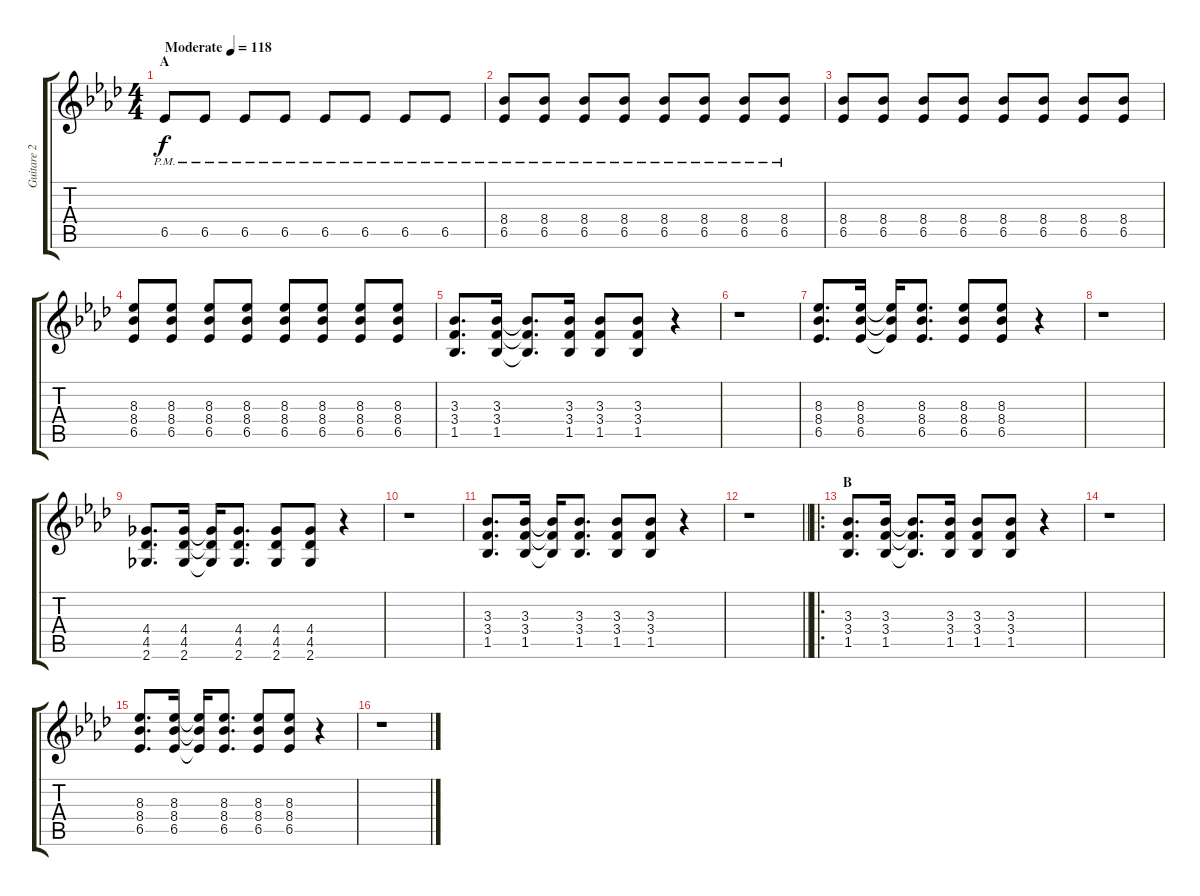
\track ("Guitare 2" "Guitare 2") {instrument distortionguitar}
\staff {score tabs}
\tuning (E4 B3 G3 D3 A2 E2) {hide}
\ts (4 4)
\section ("" "A")
\tempo (118 "Moderate")
\clef g2
\ks ab
6.5{pm}.8{dy f instrument distortionguitar} 6.5{pm}.8 6.5{pm}.8 6.5{pm}.8 6.5{pm}.8 6.5{pm}.8 6.5{pm}.8 6.5{pm}.8 |
(8.4{pm} 6.5{pm}).8 (8.4{pm} 6.5{pm}).8 (8.4{pm} 6.5{pm}).8 (8.4{pm} 6.5{pm}).8 (8.4{pm} 6.5{pm}).8 (8.4{pm} 6.5{pm}).8 (8.4{pm} 6.5{pm}).8 (8.4{pm} 6.5{pm}).8 |
(8.4 6.5).8 (8.4 6.5).8 (8.4 6.5).8 (8.4 6.5).8 (8.4 6.5).8 (8.4 6.5).8 (8.4 6.5).8 (8.4 6.5).8 |
(8.3 8.4 6.5).8 (8.3 8.4 6.5).8 (8.3 8.4 6.5).8 (8.3 8.4 6.5).8 (8.3 8.4 6.5).8 (8.3 8.4 6.5).8 (8.3 8.4 6.5).8 (8.3 8.4 6.5).8 |
(3.3 3.4 1.5).8{d} (3.3 3.4 1.5).16 (3.3{t} 3.4{t} 1.5{t}).8{d} (3.3 3.4 1.5).16 (3.3 3.4 1.5).8 (3.3 3.4 1.5).8 r.4 |
r.1 |
(8.3 8.4 6.5).8{d} (8.3 8.4 6.5).16 (8.3{t} 8.4{t} 6.5{t}).16 (8.3 8.4 6.5).8{d} (8.3 8.4 6.5).8 (8.3 8.4 6.5).8 r.4 |
r.1 |
(4.4 4.5 2.6).8{d} (4.4 4.5 2.6).16 (4.4{t} 4.5{t} 2.6{t}).16 (4.4 4.5 2.6).8{d} (4.4 4.5 2.6).8 (4.4 4.5 2.6).8 r.4 |
r.1 |
(3.3 3.4 1.5).8{d} (3.3 3.4 1.5).16 (3.3{t} 3.4{t} 1.5{t}).16 (3.3 3.4 1.5).8{d} (3.3 3.4 1.5).8 (3.3 3.4 1.5).8 r.4 |
\barLineRight lightlight
r.1 |
\ro
\section ("" "B")
(3.3 3.4 1.5).8{d} (3.3 3.4 1.5).16 (3.3{t} 3.4{t} 1.5{t}).8{d} (3.3 3.4 1.5).16 (3.3 3.4 1.5).8 (3.3 3.4 1.5).8 r.4 |
r.1 |
(8.3 8.4 6.5).8{d} (8.3 8.4 6.5).16 (8.3{t} 8.4{t} 6.5{t}).16 (8.3 8.4 6.5).8{d} (8.3 8.4 6.5).8 (8.3 8.4 6.5).8 r.4 |
r.1
